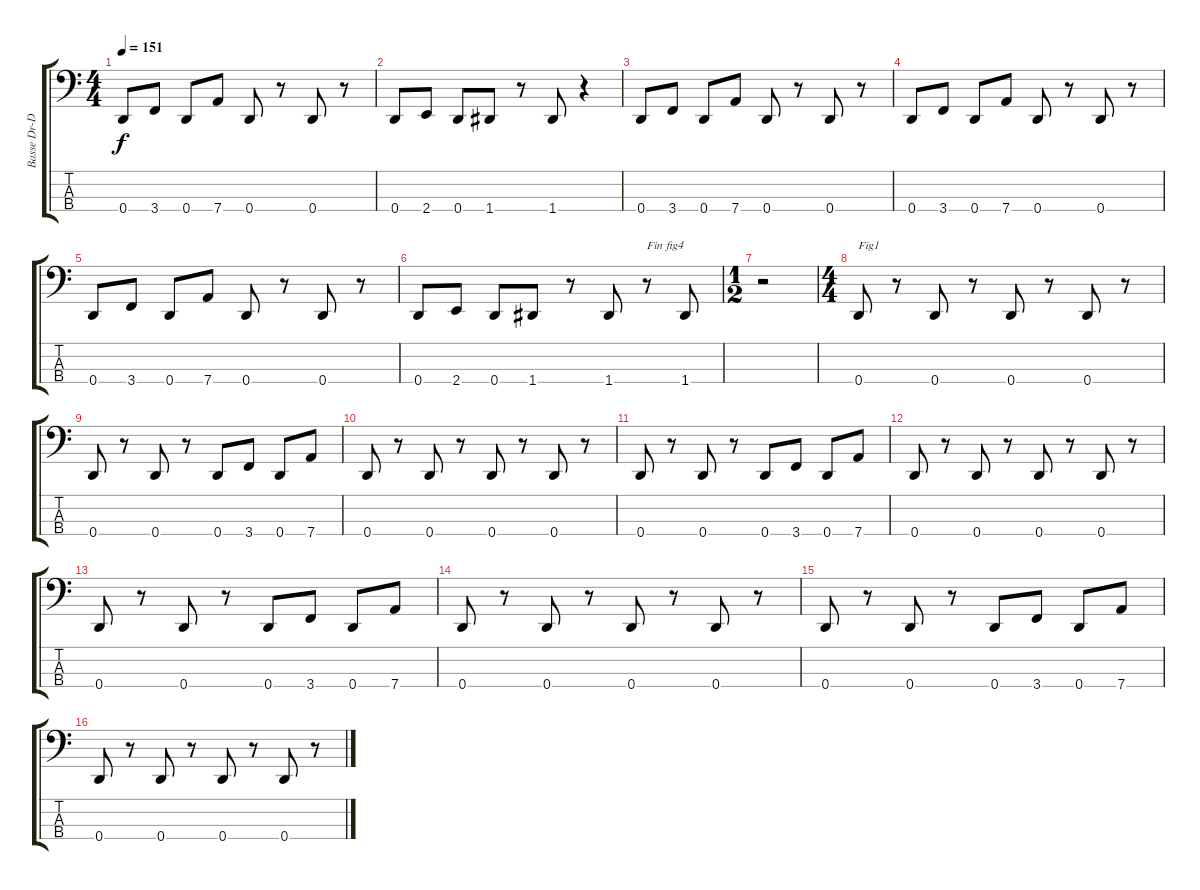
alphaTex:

\track ("Basse Dr-D bis" "Basse Dr-D") {instrument synthbass2}
\staff {score tabs}
\tuning (G2 D2 A1 D1) {hide}
\ts (4 4)
\tempo 151
\clef f4
\ks c
0.4.8{dy f} 3.4.8 0.4.8 7.4.8 0.4.8 r.8 0.4.8 r.8 |
0.4.8 2.4.8 0.4.8 1.4.8 r.8 1.4.8 r.4 |
0.4.8 3.4.8 0.4.8 7.4.8 0.4.8 r.8 0.4.8 r.8 |
0.4.8 3.4.8 0.4.8 7.4.8 0.4.8 r.8 0.4.8 r.8 |
0.4.8 3.4.8 0.4.8 7.4.8 0.4.8 r.8 0.4.8 r.8 |
0.4.8 2.4.8 0.4.8 1.4.8 r.8 1.4.8 r.8{txt "Fin fig4"} 1.4.8 |
\ts (1 2)
r.2 |
\ts (4 4)
0.4.8{txt "Fig1"} r.8 0.4.8 r.8 0.4.8 r.8 0.4.8 r.8 |
0.4.8 r.8 0.4.8 r.8 0.4.8 3.4.8 0.4.8 7.4.8 |
0.4.8 r.8 0.4.8 r.8 0.4.8 r.8 0.4.8 r.8 |
0.4.8 r.8 0.4.8 r.8 0.4.8 3.4.8 0.4.8 7.4.8 |
0.4.8 r.8 0.4.8 r.8 0.4.8 r.8 0.4.8 r.8 |
0.4.8 r.8 0.4.8 r.8 0.4.8 3.4.8 0.4.8 7.4.8 |
0.4.8 r.8 0.4.8 r.8 0.4.8 r.8 0.4.8 r.8 |
0.4.8 r.8 0.4.8 r.8 0.4.8 3.4.8 0.4.8 7.4.8 |
0.4.8 r.8 0.4.8 r.8 0.4.8 r.8 0.4.8 r.8
